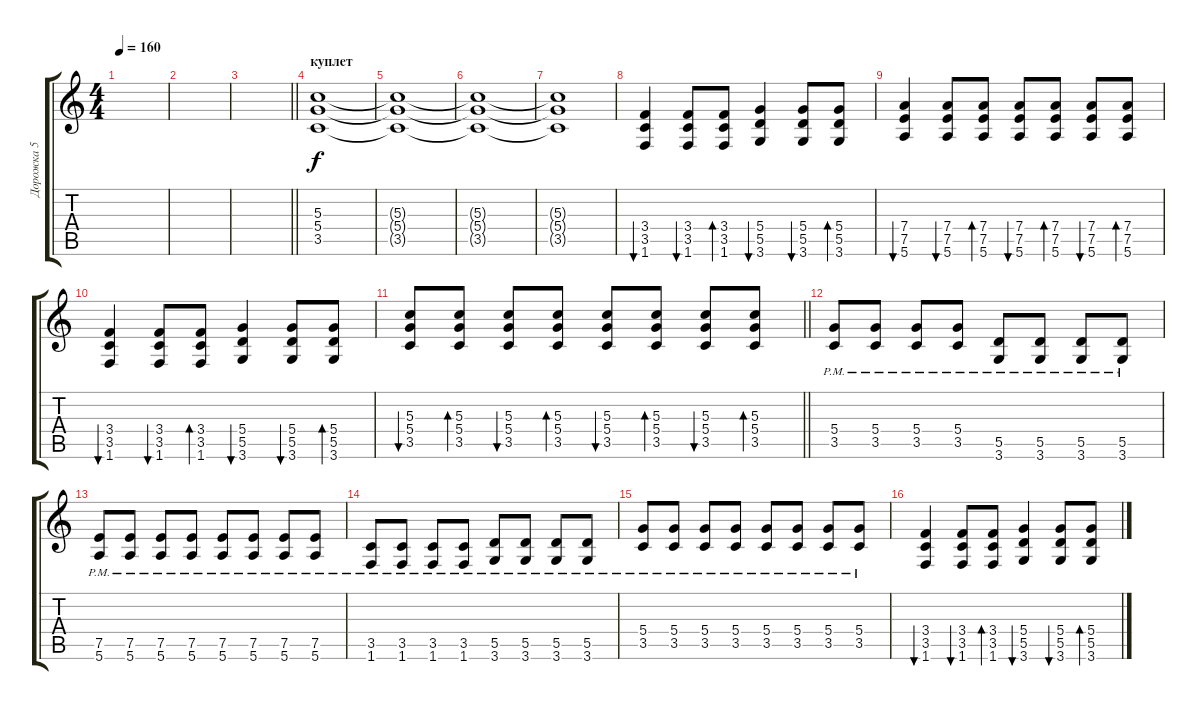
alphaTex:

\track ("Дорожка 5" "Дорожка 5") {instrument distortionguitar}
\staff {score tabs}
\tuning (E4 B3 G3 D3 A2 E2) {hide}
\ts (4 4)
\tempo 160
\clef g2
\ks c
|
|
\barLineRight lightlight
|
\section ("" "куплет")
(5.3 5.4 3.5).1 |
(5.3{t} 5.4{t} 3.5{t}).1 |
(5.3{t} 5.4{t} 3.5{t}).1 |
(5.3{t} 5.4{t} 3.5{t}).1 |
(3.4 3.5 1.6).4{bu 60} (3.4 3.5 1.6).8{bu 60} (3.4 3.5 1.6).8{bd 60} (5.4 5.5 3.6).4{bu 60} (5.4 5.5 3.6).8{bu 60} (5.4 5.5 3.6).8{bd 60} |
(7.4 7.5 5.6).4{bu 60} (7.4 7.5 5.6).8{bu 60} (7.4 7.5 5.6).8{bd 60} (7.4 7.5 5.6).8{bu 60} (7.4 7.5 5.6).8{bd 60} (7.4 7.5 5.6).8{bu 60} (7.4 7.5 5.6).8{bd 60} |
(3.4 3.5 1.6).4{bu 60} (3.4 3.5 1.6).8{bu 60} (3.4 3.5 1.6).8{bd 60} (5.4 5.5 3.6).4{bu 60} (5.4 5.5 3.6).8{bu 60} (5.4 5.5 3.6).8{bd 60} |
\barLineRight lightlight
(5.3 5.4 3.5).8{bu 60} (5.3 5.4 3.5).8{bd 60} (5.3 5.4 3.5).8{bu 60} (5.3 5.4 3.5).8{bd 60} (5.3 5.4 3.5).8{bu 60} (5.3 5.4 3.5).8{bd 60} (5.3 5.4 3.5).8{bu 60} (5.3 5.4 3.5).8{bd 60} |
(5.4{pm} 3.5{pm}).8 (5.4{pm} 3.5{pm}).8 (5.4{pm} 3.5{pm}).8 (5.4{pm} 3.5{pm}).8 (5.5{pm} 3.6{pm}).8 (5.5{pm} 3.6{pm}).8 (5.5{pm} 3.6{pm}).8 (5.5{pm} 3.6{pm}).8 |
(7.5{pm} 5.6{pm}).8 (7.5{pm} 5.6{pm}).8 (7.5{pm} 5.6{pm}).8 (7.5{pm} 5.6{pm}).8 (7.5{pm} 5.6{pm}).8 (7.5{pm} 5.6{pm}).8 (7.5{pm} 5.6{pm}).8 (7.5{pm} 5.6{pm}).8 |
(3.5{pm} 1.6{pm}).8 (3.5{pm} 1.6{pm}).8 (3.5{pm} 1.6{pm}).8 (3.5{pm} 1.6{pm}).8 (5.5{pm} 3.6{pm}).8 (5.5{pm} 3.6{pm}).8 (5.5{pm} 3.6{pm}).8 (5.5{pm} 3.6{pm}).8 |
(5.4{pm} 3.5{pm}).8 (5.4{pm} 3.5{pm}).8 (5.4{pm} 3.5{pm}).8 (5.4{pm} 3.5{pm}).8 (5.4{pm} 3.5{pm}).8 (5.4{pm} 3.5{pm}).8 (5.4{pm} 3.5{pm}).8 (5.4{pm} 3.5{pm}).8 |
(3.4 3.5 1.6).4{bu 60} (3.4 3.5 1.6).8{bu 60} (3.4 3.5 1.6).8{bd 60} (5.4 5.5 3.6).4{bu 60} (5.4 5.5 3.6).8{bu 60} (5.4 5.5 3.6).8{bd 60}
